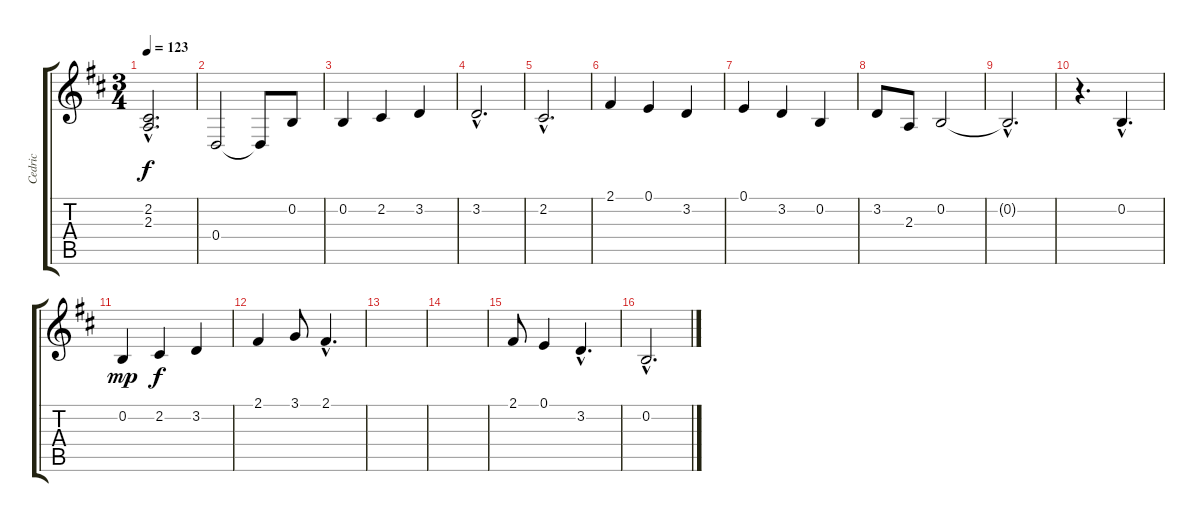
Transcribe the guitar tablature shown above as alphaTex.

\track ("Cedric" "Cedric") {instrument acousticgrandpiano}
\staff {score tabs}
\tuning (E4 B3 G3 D3 A2 E2) {hide}
\ts (3 4)
\tempo 123
\clef g2
\ks d
(2.2{hac} 2.3{hac}).2{d dy f} |
0.4.2 0.4{t}.8 0.2.8 |
0.2.4 2.2.4 3.2.4 |
3.2{hac}.2{d} |
2.2{hac}.2{d} |
2.1.4 0.1.4 3.2.4 |
0.1.4 3.2.4 0.2.4 |
\section ("" "")
3.2.8 2.3.8 0.2.2 |
0.2{hac t}.2{d} |
r.4{d} 0.2{hac}.4{d} |
0.2.4{dy mp} 2.2.4{dy f} 3.2.4 |
2.1.4 3.1.8 2.1{hac}.4{d} |
|
|
2.1.8 0.1.4 3.2{hac}.4{d} |
\section ("" "")
0.2{hac}.2{d}
